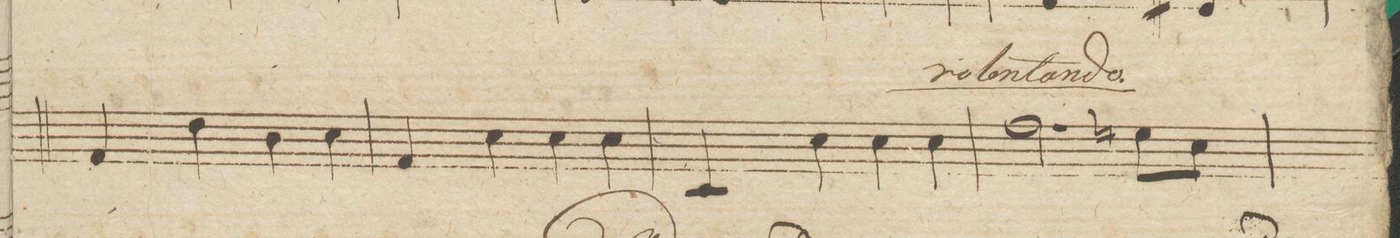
**kern	**dynam
*I"Viole.	*
*clefC3	*
*k[]	*
*met(c)	*
*M4/4	*
4G/	.
4e\	.
4c\	.
4d\	.
=101	=101
4G/	.
4d\	.
4d\	.
4d\	.
=102	=102
4D/	.
4d\	.
4d\	.
4d\	.
=103	=103
2.g\	.
8fn\L	.
8d\J	.
=104	=104
*-	*-
